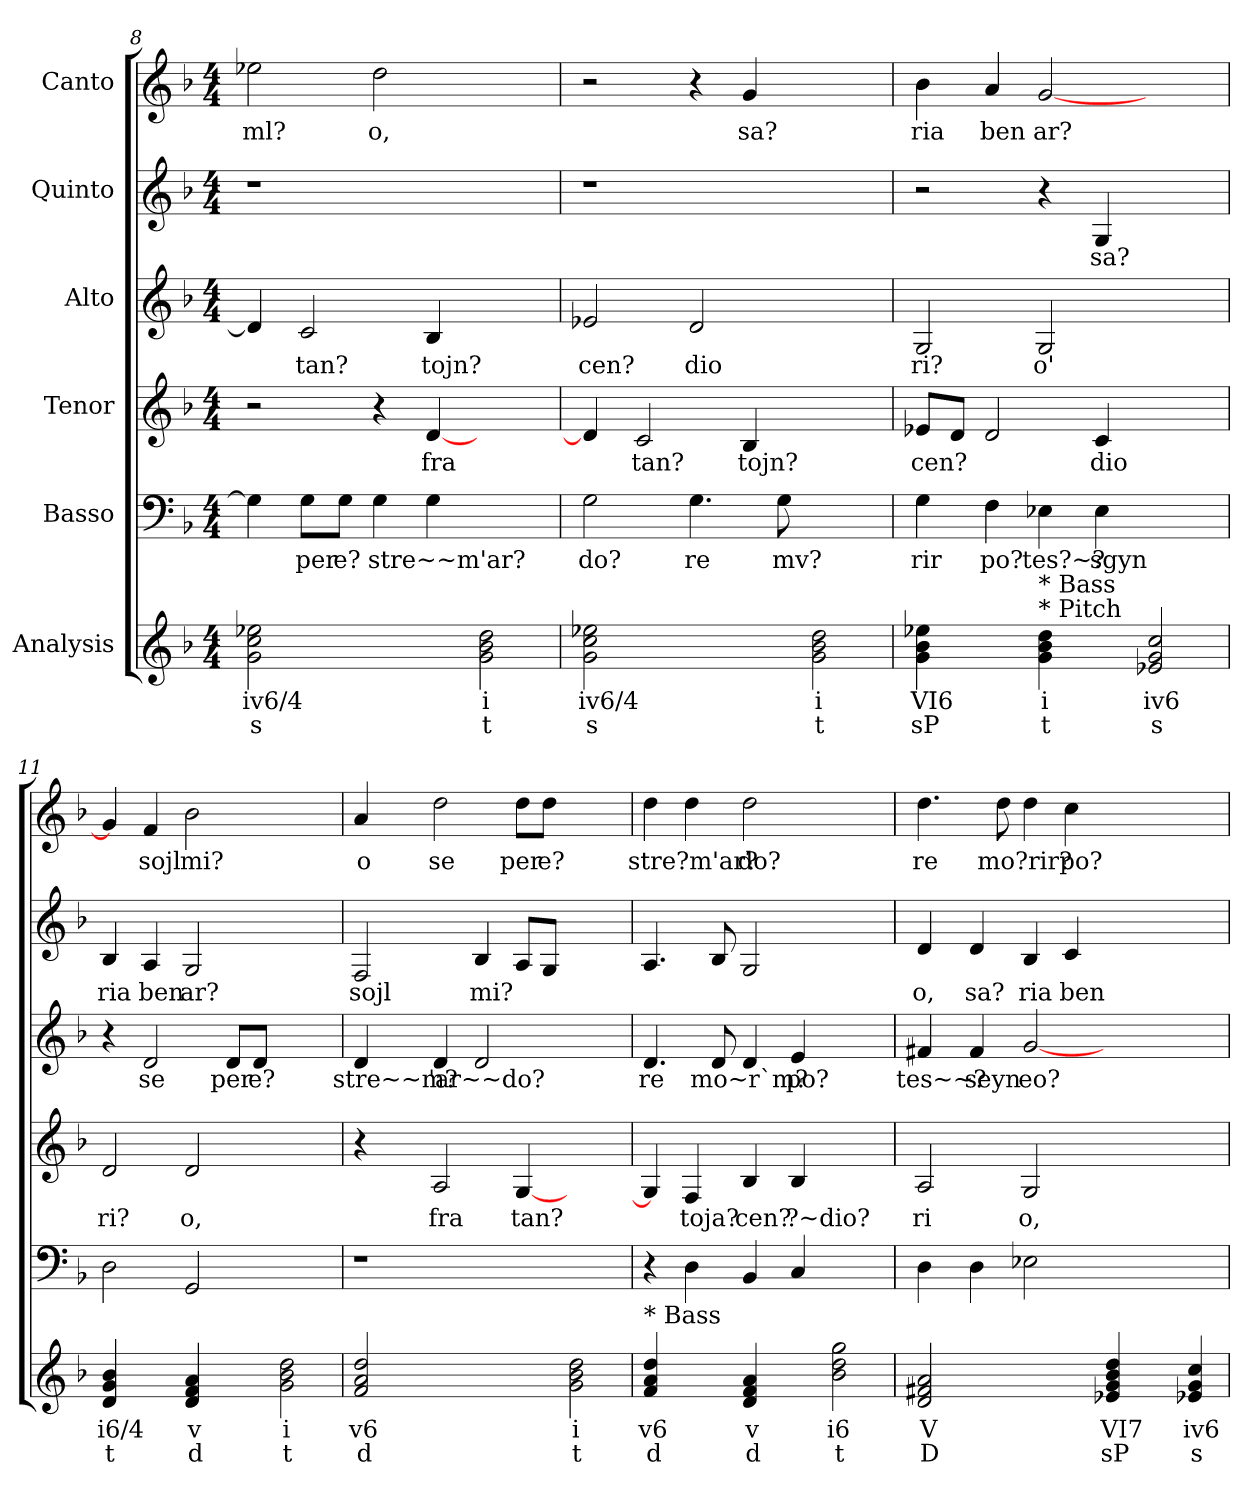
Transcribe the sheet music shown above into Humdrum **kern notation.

**kern	**text	**text	**kern	**text	**kern	**text	**kern	**text	**kern	**text	**kern	**text
*part6	*part6	*part6	*part5	*part5	*part4	*part4	*part3	*part3	*part2	*part2	*part1	*part1
*staff6	*staff6	*staff6	*staff5	*staff5	*staff4	*staff4	*staff3	*staff3	*staff2	*staff2	*staff1	*staff1
*I"Analysis	*	*	*I"Basso	*	*I"Tenor	*	*I"Alto	*	*I"Quinto	*	*I"Canto	*
*	*	*	*clefF4	*	*clefG2	*	*clefG2	*	*clefG2	*	*clefG2	*
*k[b-]	*	*	*k[b-]	*	*k[b-]	*	*k[b-]	*	*k[b-]	*	*k[b-]	*
*	*	*	*F:	*	*F:	*	*F:	*	*F:	*	*F:	*
*M4/4	*	*	*M4/4	*	*M4/4	*	*M4/4	*	*M4/4	*	*M4/4	*
=8	=8	=8	=8	=8	=8	=8	=8	=8	=8	=8	=8	=8
!	!	!	!	!	!	!	!	!	!	!	!	!LO:LY:b
2g 2cc 2ee-X	iv6/4	s	4G\]	.	2r	.	4d/]	.	1r	.	2ee-X\	ml?
!	!	!	!	!LO:LY:b	!	!	!	!	!	!	!	!
!	!	!	!	!	!	!	!	!LO:LY:b	!	!	!	!
.	.	.	8G\L	per	.	.	2c/	tan?	.	.	.	.
!	!	!	!	!LO:LY:b	!	!	!	!	!	!	!	!
.	.	.	8G\J	e?	.	.	.	.	.	.	.	.
!	!	!	!	!LO:LY:b	!	!	!	!	!	!	!	!
!	!	!	!	!	!	!	!	!	!	!	!	!LO:LY:b
2ryy	.	.	4G\	stre~~m'ar?	4r	.	.	.	.	.	2dd\	o,
!	!	!	!	!	!	!LO:LY:b	!	!	!	!	!	!
!	!	!	!	!	!	!	!	!LO:LY:b	!	!	!	!
.	.	.	4G\	.	[4d/	fra	4B-/	tojn?	.	.	.	.
2g 2b- 2dd	i	t	2ryy	.	2ryy	.	2ryy	.	2ryy	.	2ryy	.
=9	=9	=9	=9	=9	=9	=9	=9	=9	=9	=9	=9	=9
!	!	!	!	!LO:LY:b	!	!	!	!	!	!	!	!
!	!	!	!	!	!	!	!	!LO:LY:b	!	!	!	!
2g 2cc 2ee-X	iv6/4	s	2G\	do?	4d/]	.	2e-X/	cen?	1r	.	2r	.
!	!	!	!	!	!	!LO:LY:b	!	!	!	!	!	!
.	.	.	.	.	2c/	tan?	.	.	.	.	.	.
!	!	!	!	!LO:LY:b	!	!	!	!	!	!	!	!
!	!	!	!	!	!	!	!	!LO:LY:b	!	!	!	!
2ryy	.	.	4.G\	re	.	.	2d/	dio	.	.	4r	.
!	!	!	!	!	!	!LO:LY:b	!	!	!	!	!	!
!	!	!	!	!	!	!	!	!	!	!	!	!LO:LY:b
.	.	.	.	.	4B-/	tojn?	.	.	.	.	4g/	sa?
!	!	!	!	!LO:LY:b	!	!	!	!	!	!	!	!
.	.	.	8G\	mv?	.	.	.	.	.	.	.	.
2g 2b- 2dd	i	t	2ryy	.	2ryy	.	2ryy	.	2ryy	.	2ryy	.
=10	=10	=10	=10	=10	=10	=10	=10	=10	=10	=10	=10	=10
!	!	!	!	!LO:LY:b	!	!	!	!	!	!	!	!
!	!	!	!	!	!	!LO:LY:b	!	!	!	!	!	!
!	!	!	!	!	!	!	!	!LO:LY:b	!	!	!	!
!	!	!	!	!	!	!	!	!	!	!	!	!LO:LY:b
4g 4b- 4ee-X	VI6	sP	4G\	rir	8e-X/L	cen?	2G/	ri?	2r	.	4b-\	ria
.	.	.	.	.	8d/J	.	.	.	.	.	.	.
!	!	!	!	!LO:LY:b	!	!	!	!	!	!	!	!
!	!	!	!	!	!	!	!	!	!	!	!	!LO:LY:b
4ryy	.	.	4F\	po?	2d/	.	.	.	.	.	4a/	ben
!	!	!	!	!LO:LY:b	!	!	!	!	!	!	!	!
!	!	!	!	!	!	!	!	!LO:LY:b	!	!	!	!
!LO:TX:a:t=* Pitch	!	!	!	!	!	!	!	!	!	!	!	!
!LO:TX:a:t=* Bass	!	!	!	!	!	!	!	!	!	!	!	!
!	!	!	!	!	!	!	!	!	!	!	!	!LO:LY:b
4g 4b- 4dd	i	t	4E-X\	tes?~?	.	.	2G/	o'	4r	.	[2g/	ar?
!	!	!	!	!LO:LY:b	!	!	!	!	!	!	!	!
!	!	!	!	!	!	!LO:LY:b	!	!	!	!	!	!
!	!	!	!	!	!	!	!	!	!	!LO:LY:b	!	!
4ryy	.	.	4E-\	sgyn	4c/	dio	.	.	4G/	sa?	.	.
2e-X 2g 2cc	iv6	s	2ryy	.	2ryy	.	2ryy	.	2ryy	.	2ryy	.
=11	=11	=11	=11	=11	=11	=11	=11	=11	=11	=11	=11	=11
!	!	!	!	!	!	!LO:LY:b	!	!	!	!	!	!
!	!	!	!	!	!	!	!	!	!	!LO:LY:b	!	!
4d 4g 4b-	i6/4	t	2D\	.	2d/	ri?	4r	.	4B-/	ria	4g/]	.
!	!	!	!	!	!	!	!	!LO:LY:b	!	!	!	!
!	!	!	!	!	!	!	!	!	!	!LO:LY:b	!	!
!	!	!	!	!	!	!	!	!	!	!	!	!LO:LY:b
4ryy	.	.	.	.	.	.	2d/	se	4A/	ben	4f/	sojl
!	!	!	!	!	!	!LO:LY:b	!	!	!	!	!	!
!	!	!	!	!	!	!	!	!	!	!LO:LY:b	!	!
!	!	!	!	!	!	!	!	!	!	!	!	!LO:LY:b
4d 4f 4a	v	d	2GG/	.	2d/	o,	.	.	2G/	ar?	2b-\	mi?
!	!	!	!	!	!	!	!	!LO:LY:b	!	!	!	!
4ryy	.	.	.	.	.	.	8d/L	per	.	.	.	.
!	!	!	!	!	!	!	!	!LO:LY:b	!	!	!	!
.	.	.	.	.	.	.	8d/J	e?	.	.	.	.
2g 2b- 2dd	i	t	2ryy	.	2ryy	.	2ryy	.	2ryy	.	2ryy	.
=12	=12	=12	=12	=12	=12	=12	=12	=12	=12	=12	=12	=12
!	!	!	!	!	!	!	!	!LO:LY:b	!	!	!	!
!	!	!	!	!	!	!	!	!	!	!LO:LY:b	!	!
!	!	!	!	!	!	!	!	!	!	!	!	!LO:LY:b
2f 2a 2dd	v6	d	1r	.	4r	.	4d/	stre~~m?	2F/	sojl	4a/	o
!	!	!	!	!	!	!LO:LY:b	!	!	!	!	!	!
!	!	!	!	!	!	!	!	!LO:LY:b	!	!	!	!
!	!	!	!	!	!	!	!	!	!	!	!	!LO:LY:b
.	.	.	.	.	2A/	fra	4d/	'ar~~do?	.	.	2dd\	se
!	!	!	!	!	!	!	!	!	!	!LO:LY:b	!	!
2ryy	.	.	.	.	.	.	2d/	.	4B-/	mi?	.	.
!	!	!	!	!	!	!LO:LY:b	!	!	!	!	!	!
!	!	!	!	!	!	!	!	!	!	!	!	!LO:LY:b
.	.	.	.	.	[4G/	tan?	.	.	8A/L	.	8dd\L	per
!	!	!	!	!	!	!	!	!	!	!	!	!LO:LY:b
.	.	.	.	.	.	.	.	.	8G/J	.	8dd\J	e?
2g 2b- 2dd	i	t	2ryy	.	2ryy	.	2ryy	.	2ryy	.	2ryy	.
=13	=13	=13	=13	=13	=13	=13	=13	=13	=13	=13	=13	=13
!	!	!	!	!	!	!	!	!LO:LY:b	!	!	!	!
!LO:TX:a:t=* Bass	!	!	!	!	!	!	!	!	!	!	!	!
!	!	!	!	!	!	!	!	!	!	!	!	!LO:LY:b
4f 4a 4dd	v6	d	4r	.	4G/]	.	4.d/	re	4.A/	.	4dd\	stre?m'ar?
!	!	!	!	!	!	!LO:LY:b	!	!	!	!	!	!
4ryy	.	.	4D\	.	4F/	toja?	.	.	.	.	4dd\	.
!	!	!	!	!	!	!	!	!LO:LY:b	!	!	!	!
.	.	.	.	.	.	.	8d/	mo~r`m?	8B-/	.	.	.
!	!	!	!	!	!	!LO:LY:b	!	!	!	!	!	!
!	!	!	!	!	!	!	!	!	!	!	!	!LO:LY:b
4d 4f 4a	v	d	4BB-/	.	4B-/	cen?	4d/	.	2G/	.	2dd\	do?
!	!	!	!	!	!	!LO:LY:b	!	!	!	!	!	!
!	!	!	!	!	!	!	!	!LO:LY:b	!	!	!	!
4ryy	.	.	4C/	.	4B-/	?~dio?	4e/	po?	.	.	.	.
2b- 2dd 2gg	i6	t	2ryy	.	2ryy	.	2ryy	.	2ryy	.	2ryy	.
=14	=14	=14	=14	=14	=14	=14	=14	=14	=14	=14	=14	=14
!	!	!	!	!	!	!LO:LY:b	!	!	!	!	!	!
!	!	!	!	!	!	!	!	!LO:LY:b	!	!	!	!
!	!	!	!	!	!	!	!	!	!	!LO:LY:b	!	!
!	!	!	!	!	!	!	!	!	!	!	!	!LO:LY:b
2d 2f#X 2a	V	D	4D\	.	2A/	ri	4f#X/	tes~~?	4d/	o,	4.dd\	re
!	!	!	!	!	!	!	!	!LO:LY:b	!	!	!	!
!	!	!	!	!	!	!	!	!	!	!LO:LY:b	!	!
.	.	.	4D\	.	.	.	4f#/	seyn	4d/	sa?	.	.
!	!	!	!	!	!	!	!	!	!	!	!	!LO:LY:b
.	.	.	.	.	.	.	.	.	.	.	8dd\	mo?rir?
!	!	!	!	!	!	!LO:LY:b	!	!	!	!	!	!
!	!	!	!	!	!	!	!	!LO:LY:b	!	!	!	!
!	!	!	!	!	!	!	!	!	!	!LO:LY:b	!	!
2ryy	.	.	2E-X\	.	2G/	o,	[2g/	eo?	4B-/	ria	4dd\	.
!	!	!	!	!	!	!	!	!	!	!LO:LY:b	!	!
!	!	!	!	!	!	!	!	!	!	!	!	!LO:LY:b
.	.	.	.	.	.	.	.	.	4c/	ben	4cc\	po?
4e-X 4g 4b- 4dd	VI7	sP	2.ryy	.	2.ryy	.	2.ryy	.	2.ryy	.	2.ryy	.
4ryy	.	.	.	.	.	.	.	.	.	.	.	.
4e-X 4g 4cc	iv6	s	.	.	.	.	.	.	.	.	.	.
=	=	=	=	=	=	=	=	=	=	=	=	=
*-	*-	*-	*-	*-	*-	*-	*-	*-	*-	*-	*-	*-
